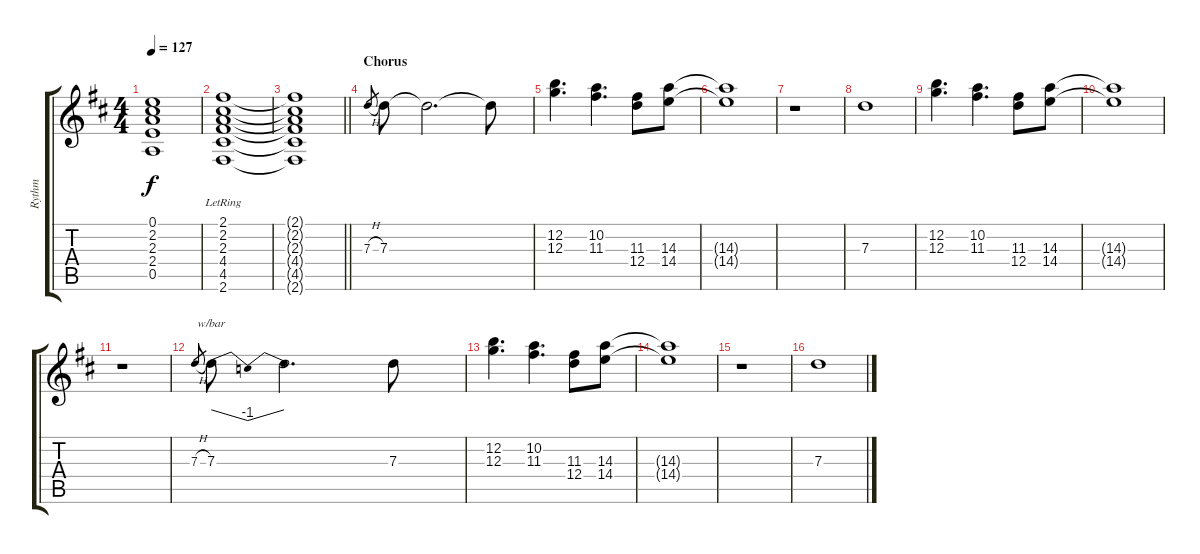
\track ("Rythm" "Rythm") {instrument electricguitarclean}
\staff {score tabs}
\tuning (E4 B3 G3 D3 A2 E2) {hide}
\ts (4 4)
\tempo 127
\clef g2
\ks d
(0.1{t} 2.2{t} 2.3{t} 2.4{t} 0.5{t}).1{dy f} |
(2.1{lr} 2.2{lr} 2.3{lr} 4.4{lr} 4.5{lr} 2.6{lr}).1 |
\barLineRight lightlight
(2.1{t} 2.2{t} 2.3{t} 4.4{t} 4.5{t} 2.6{t}).1 |
\section ("" "Chorus")
7.3{h}.8{gr} 7.3.8{instrument distortionguitar} 7.3{t}.2{d} 7.3{t}.8 |
(12.2 12.3).4{d} (10.2 11.3).4{d} (11.3 12.4).8 (14.3 14.4).8 |
(14.3{t} 14.4{t}).1 |
r.1 |
7.3.1 |
(12.2 12.3).4{d} (10.2 11.3).4{d} (11.3 12.4).8 (14.3 14.4).8 |
(14.3{t} 14.4{t}).1 |
r.1 |
7.3{h}.8{gr} 7.3.8{tbe (dip default 0 0 30 -4 60 0)} 7.3{t}.2{d} 7.3.8 |
(12.2 12.3).4{d} (10.2 11.3).4{d} (11.3 12.4).8 (14.3 14.4).8 |
(14.3{t} 14.4{t}).1 |
r.1 |
7.3.1
